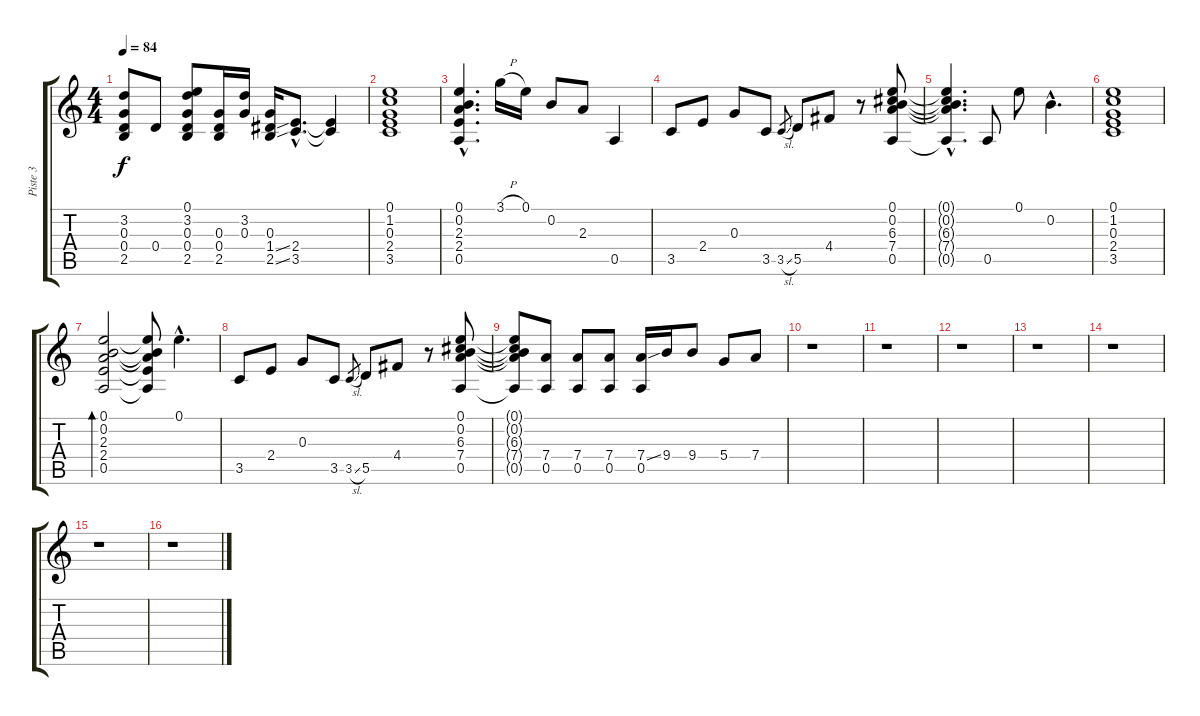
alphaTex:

\track ("Piste 3" "Piste 3") {instrument acousticguitarnylon}
\staff {score tabs}
\tuning (E4 B3 G3 D3 A2 D2) {hide}
\ts (4 4)
\tempo 84
\clef g2
\ks c
(3.2 0.3 0.4 2.5).8{dy f} 0.4.8 (0.1 3.2 0.3 0.4 2.5).8 (0.3 0.4 2.5).16 (3.2 0.3).16 (0.3 1.4{ss} 2.5{ss}).16 (2.4{hac} 3.5{hac}).8{d} (2.4{t} 3.5{t}).4 |
(0.1 1.2 0.3 2.4 3.5).1 |
(0.1{hac} 0.2{hac} 2.3{hac} 2.4{hac} 0.5{hac}).4{d} 3.1{h}.16 0.1.16 0.2.8 2.3.8 0.5.4 |
3.5.8 2.4.8 0.3.8 3.5.8 3.5{sl}.8{gr} 5.5.8 4.4.8 r.8 (0.1 0.2 6.3 7.4 0.5).8 |
(0.1{hac t} 0.2{hac t} 6.3{hac t} 7.4{hac t} 0.5{hac t}).4{d} 0.5.8 0.1.8 0.2{hac}.4{d} |
(0.1 1.2 0.3 2.4 3.5).1 |
(0.1 0.2 2.3 2.4 0.5).2{bd 60} (0.1{t} 0.2{t} 2.3{t} 2.4{t} 0.5{t}).8 0.1{hac}.4{d} |
3.5.8 2.4.8 0.3.8 3.5.8 3.5{sl}.8{gr} 5.5.8 4.4.8 r.8 (0.1 0.2 6.3 7.4 0.5).8 |
(0.1{t} 0.2{t} 6.3{t} 7.4{t} 0.5{t}).8 (7.4 0.5).8 (7.4 0.5).8 (7.4 0.5).8 (7.4{ss} 0.5).16 9.4.16 9.4.8 5.4.8 7.4.8 |
r.1 |
r.1 |
r.1 |
r.1 |
r.1 |
r.1 |
r.1
